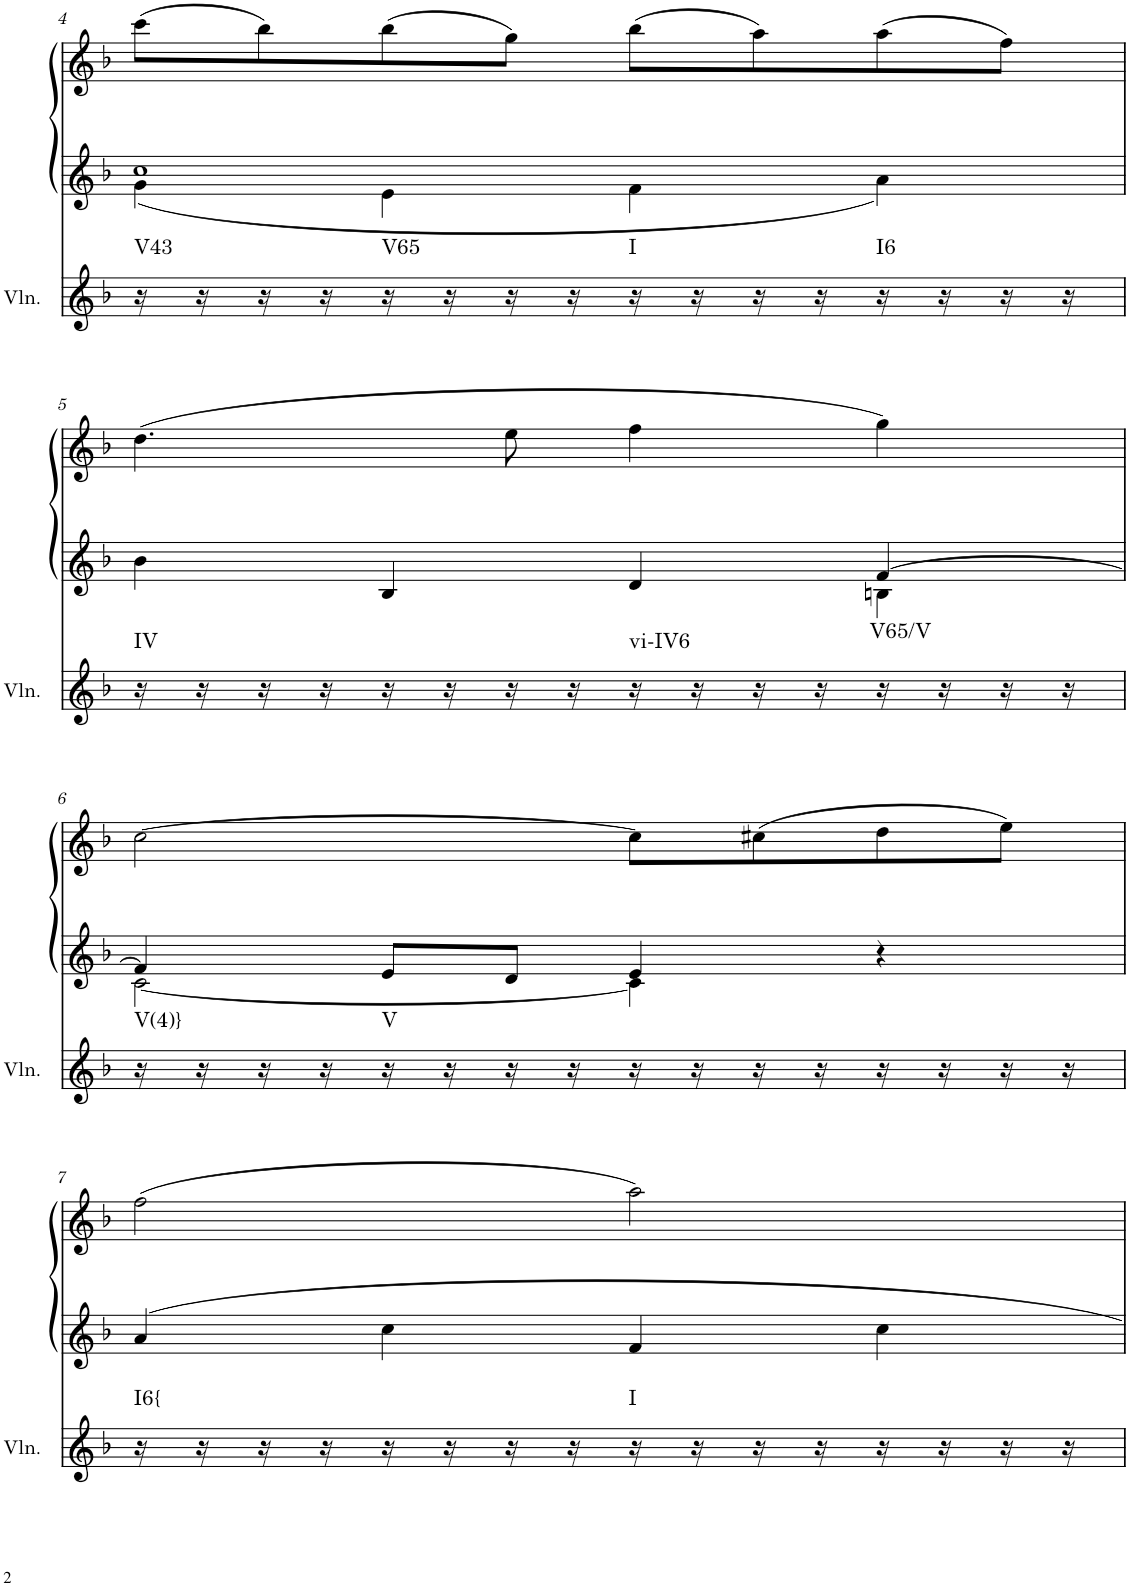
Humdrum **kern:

**kern	**harte	**kern	**kern
*part2	*part2	*part1	*part1
*staff3	*	*staff2	*staff1
*I"Violin	*	*I"unbenannt2	*
*I'Vln.	*	*	*
!!LO:PB:g=z
*clefG2	*	*clefG2	*clefG2
*k[b-]	*	*k[b-]	*k[b-]
*M2/2	*	*M2/2	*M2/2
=4	=4	=4	=4
*	*	*^	*
!	!LO:H:kt=V43	!	!	!
16r	N	1cc	4g\	(8ccc\L
16r	.	.	.	.
16r	.	.	.	8bb-\)
16r	.	.	.	.
!	!LO:H:kt=V65	!	!	!
16r	N	.	4e\	(8bb-\
16r	.	.	.	.
16r	.	.	.	8gg\J)
16r	.	.	.	.
!	!LO:H:kt=I	!	!	!
16r	N	.	4f\	(8bb-\L
16r	.	.	.	.
16r	.	.	.	8aa\)
16r	.	.	.	.
!	!LO:H:kt=I6	!	!	!
16r	N	.	4a\	(8aa\
16r	.	.	.	.
16r	.	.	.	8ff\J)
16r	.	.	.	.
!!LO:LB:g=z
=5	=5	=5	=5	=5
!	!LO:H:kt=IV	!	!	!
16r	N	4b-\	2.ryy	(4.dd\
16r	.	.	.	.
16r	.	.	.	.
16r	.	.	.	.
16r	.	4B-/	.	.
16r	.	.	.	.
16r	.	.	.	8ee\
16r	.	.	.	.
!	!LO:H:kt=vi-IV6	!	!	!
16r	N	4d/	.	4ff\
16r	.	.	.	.
16r	.	.	.	.
16r	.	.	.	.
!	!LO:H:kt=V65/V	!	!	!
16r	N	[4f/	4Bn\	4gg\)
16r	.	.	.	.
16r	.	.	.	.
16r	.	.	.	.
!!LO:LB:g=z
=6	=6	=6	=6	=6
!	!LO:H:kt=V(4)}	!	!	!
16r	N	4f/]	[2c\	[2cc\
16r	.	.	.	.
16r	.	.	.	.
16r	.	.	.	.
!	!LO:H:kt=V	!	!	!
16r	N	8e/L	.	.
16r	.	.	.	.
16r	.	8d/J	.	.
16r	.	.	.	.
16r	.	4e/	4c\]	8cc\L]
16r	.	.	.	.
16r	.	.	.	(8cc#X\
16r	.	.	.	.
16r	.	4r	4ryy	8dd\
16r	.	.	.	.
16r	.	.	.	8ee\J)
16r	.	.	.	.
*	*	*v	*v	*
!!LO:LB:g=z
=7	=7	=7	=7
!	!LO:H:kt=I6{	!	!
16r	N	4a/	(2ff\
16r	.	.	.
16r	.	.	.
16r	.	.	.
16r	.	4cc\	.
16r	.	.	.
16r	.	.	.
16r	.	.	.
!	!LO:H:kt=I	!	!
16r	N	4f/	2aa\)
16r	.	.	.
16r	.	.	.
16r	.	.	.
16r	.	4cc\	.
16r	.	.	.
16r	.	.	.
16r	.	.	.
=	=	=	=
*-	*-	*-	*-
